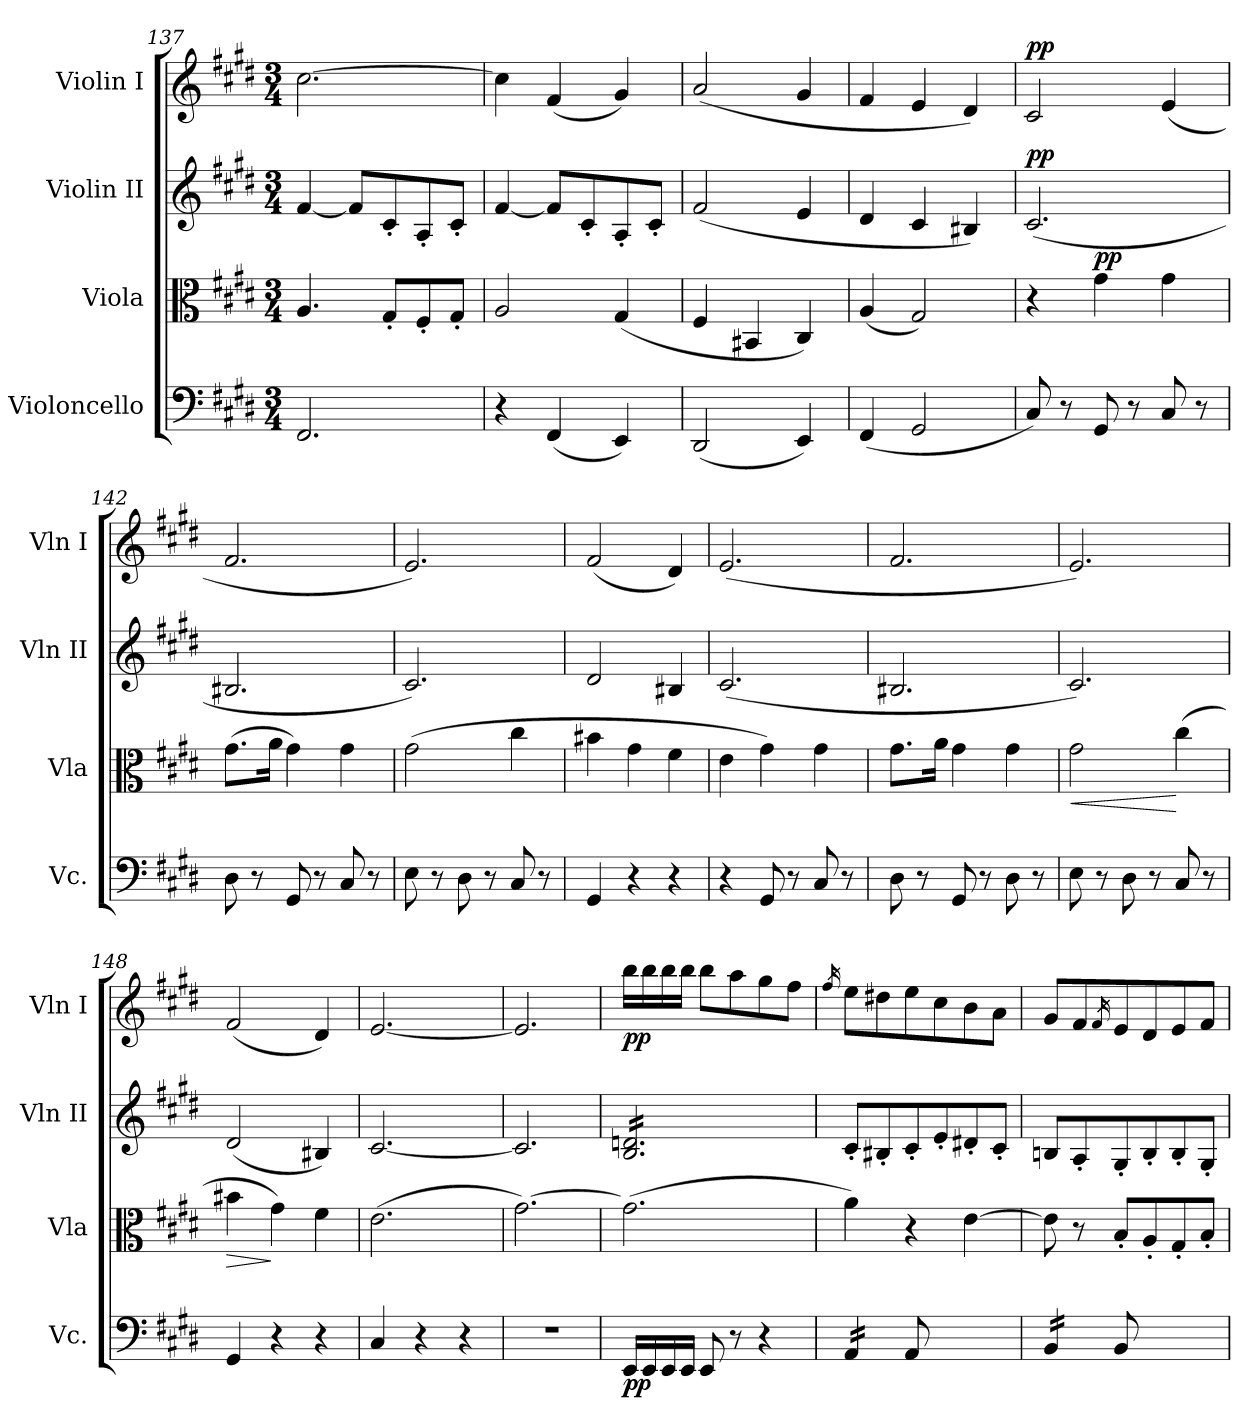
**kern	**dynam	**kern	**dynam	**kern	**dynam	**kern	**dynam
*part4	*part4	*part3	*part3	*part2	*part2	*part1	*part1
*staff4	*staff4	*staff3	*staff3	*staff2	*staff2	*staff1	*staff1
*I"Violoncello	*	*I"Viola	*	*I"Violin II	*	*I"Violin I	*
*I'Vc.	*	*I'Vla	*	*I'Vln II	*	*I'Vln I	*
*clefF4	*	*clefC3	*	*clefG2	*	*clefG2	*
*k[f#c#g#d#]	*	*k[f#c#g#d#]	*	*k[f#c#g#d#]	*	*k[f#c#g#d#]	*
*M3/4	*	*M3/4	*	*M3/4	*	*M3/4	*
=137	=137	=137	=137	=137	=137	=137	=137
2.FF#/	.	4.A/	.	[4f#/	.	[2.cc#\	.
.	.	.	.	8f#/L]	.	.	.
.	.	8G#'/L	.	8c#'/	.	.	.
.	.	8F#'/	.	8A'/	.	.	.
.	.	8G#'/J	.	8c#'/J	.	.	.
=138	=138	=138	=138	=138	=138	=138	=138
4r	.	2A/	.	[4f#/	.	4cc#\]	.
(4FF#/	.	.	.	8f#/L]	.	(4f#/	.
.	.	.	.	8c#'/	.	.	.
4EE/)	.	(4G#/	.	8A'/	.	4g#/)	.
.	.	.	.	8c#'/J	.	.	.
=139	=139	=139	=139	=139	=139	=139	=139
(2DD#/	.	4F#/	.	(2f#/	.	(2a/	.
.	.	4BB#X/	.	.	.	.	.
4EE/)	.	4C#/)	.	4e/	.	4g#/	.
=140	=140	=140	=140	=140	=140	=140	=140
(4FF#/	.	(4A/	.	4d#/	.	4f#/	.
2GG#/	.	2G#/)	.	4c#/	.	4e/	.
.	.	.	.	4B#X/)	.	4d#/)	.
=141	=141	=141	=141	=141	=141	=141	=141
!	!	!	!	!	!LO:DY:a	!	!LO:DY:a
8C#/)	.	4r	.	(2.c#/	pp	2c#/	pp
8r	.	.	.	.	.	.	.
!	!	!	!LO:DY:a	!	!	!	!
8GG#/	.	4g#\	pp	.	.	.	.
8r	.	.	.	.	.	.	.
8C#/	.	4g#\	.	.	.	(4e/	.
8r	.	.	.	.	.	.	.
=142	=142	=142	=142	=142	=142	=142	=142
8D#\	.	(8.g#\L	.	2.B#X/	.	2.f#/	.
8r	.	.	.	.	.	.	.
.	.	16a\Jk	.	.	.	.	.
8GG#/	.	4g#\)	.	.	.	.	.
8r	.	.	.	.	.	.	.
8C#/	.	4g#\	.	.	.	.	.
8r	.	.	.	.	.	.	.
=143	=143	=143	=143	=143	=143	=143	=143
8E\	.	(2g#\	.	2.c#/)	.	2.e/)	.
8r	.	.	.	.	.	.	.
8D#\	.	.	.	.	.	.	.
8r	.	.	.	.	.	.	.
8C#/	.	4cc#\	.	.	.	.	.
8r	.	.	.	.	.	.	.
=144	=144	=144	=144	=144	=144	=144	=144
4GG#/	.	4b#X\	.	2d#/	.	(2f#/	.
4r	.	4g#\	.	.	.	.	.
4r	.	4f#\	.	4B#X/	.	4d#/)	.
=145	=145	=145	=145	=145	=145	=145	=145
4r	.	4e\	.	(2.c#/	.	(2.e/	.
8GG#/	.	4g#\)	.	.	.	.	.
8r	.	.	.	.	.	.	.
8C#/	.	4g#\	.	.	.	.	.
8r	.	.	.	.	.	.	.
=146	=146	=146	=146	=146	=146	=146	=146
8D#\	.	8.g#\L	.	2.B#X/	.	2.f#/	.
8r	.	.	.	.	.	.	.
.	.	16a\Jk	.	.	.	.	.
8GG#/	.	4g#\	.	.	.	.	.
8r	.	.	.	.	.	.	.
8D#\	.	4g#\	.	.	.	.	.
8r	.	.	.	.	.	.	.
!!LO:PB:g=z
=147	=147	=147	=147	=147	=147	=147	=147
!	!	!	!LO:HP:b	!	!	!	!
8E\	.	2g#\	<	2.c#/)	.	2.e/)	.
8r	.	.	.	.	.	.	.
8D#\	.	.	.	.	.	.	.
8r	.	.	.	.	.	.	.
8C#/	.	(4cc#\	[	.	.	.	.
8r	.	.	.	.	.	.	.
=148	=148	=148	=148	=148	=148	=148	=148
!	!	!	!LO:HP:b	!	!	!	!
4GG#/	.	4b#X\	>	(2d#/	.	(2f#/	.
4r	.	4g#\)	]	.	.	.	.
4r	.	4f#\	.	4B#X/)	.	4d#/)	.
=149	=149	=149	=149	=149	=149	=149	=149
4C#/	.	(2.e\	.	[2.c#/	.	[2.e/	.
4r	.	.	.	.	.	.	.
4r	.	.	.	.	.	.	.
=150	=150	=150	=150	=150	=150	=150	=150
2.r	.	[2.g#\)	.	2.c#/]	.	2.e/]	.
=151	=151	=151	=151	=151	=151	=151	=151
!	!LO:DY:b	!	!	!	!	!	!LO:DY:b
*	*	*	*	*tremolo	*	*	*
16EE/LL	pp	(2.g#\]	.	16B/ 16dn/LL	.	16bb\LL	pp
16EE/	.	.	.	16B/ 16dn/	.	16bb\	.
16EE/	.	.	.	16B/ 16dn/	.	16bb\	.
16EE/JJ	.	.	.	16B/ 16dn/	.	16bb\JJ	.
8EE/	.	.	.	16B/ 16dn/	.	8bb\L	.
.	.	.	.	16B/ 16dn/	.	.	.
8r	.	.	.	16B/ 16dn/	.	8aa\	.
.	.	.	.	16B/ 16dn/	.	.	.
4r	.	.	.	16B/ 16dn/	.	8gg#\	.
.	.	.	.	16B/ 16dn/	.	.	.
.	.	.	.	16B/ 16dn/	.	8ff#\J	.
.	.	.	.	16B/ 16dn/JJ	.	.	.
*	*	*	*	*Xtremolo	*	*	*
=152	=152	=152	=152	=152	=152	=152	=152
.	.	.	.	.	.	16qff#/	.
*tremolo	*	*	*	*	*	*	*
16AA/LL	.	4a\)	.	8c#'/L	.	8ee\L	.
16AA/	.	.	.	.	.	.	.
16AA/	.	.	.	8B#X'/	.	8dd#X\	.
16AA/JJ	.	.	.	.	.	.	.
*Xtremolo	*	*	*	*	*	*	*
8AA/	.	4r	.	8c#'/	.	8ee\	.
8ryy	.	.	.	8e'/	.	8cc#\	.
4ryy	.	[4e\	.	8d#X'/	.	8b\	.
.	.	.	.	8c#'/J	.	8a\J	.
=153	=153	=153	=153	=153	=153	=153	=153
*tremolo	*	*	*	*	*	*	*
16BB/LL	.	8e\]	.	8Bn/L	.	8g#/L	.
16BB/	.	.	.	.	.	.	.
16BB/	.	8r	.	8A'/	.	8f#/	.
16BB/JJ	.	.	.	.	.	.	.
*Xtremolo	*	*	*	*	*	*	*
.	.	.	.	.	.	16qf#/	.
8BB/	.	8B'/L	.	8G#'/	.	8e/	.
8ryy	.	8A'/	.	8B'/	.	8d#/	.
4ryy	.	8G#'/	.	8B'/	.	8e/	.
.	.	8B'/J	.	8G#'/J	.	8f#/J	.
=	=	=	=	=	=	=	=
*-	*-	*-	*-	*-	*-	*-	*-
